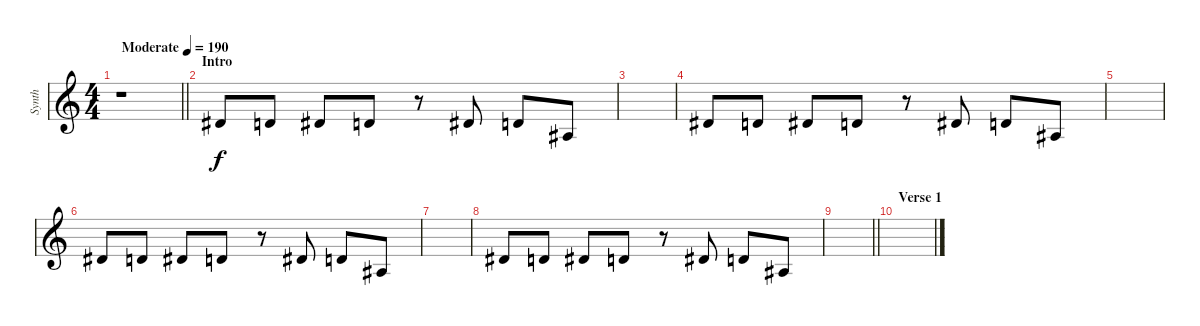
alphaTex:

\track ("Synth" "Synth") {instrument lead2sawtooth}
\staff {score}
\tuning (E4 B3 G3 D3 A2 D2) {hide}
\ts (4 4)
\tempo (190 "Moderate")
\clef g2
\barLineRight lightlight
\ks c
r.1{dy f instrument lead2sawtooth} |
\section ("" "Intro")
4.2.8 3.2.8 4.2.8 3.2.8 r.8 4.2.8 3.2.8 3.3.8 |
|
4.2.8 3.2.8 4.2.8 3.2.8 r.8 4.2.8 3.2.8 3.3.8 |
|
4.2.8 3.2.8 4.2.8 3.2.8 r.8 4.2.8 3.2.8 3.3.8 |
|
4.2.8 3.2.8 4.2.8 3.2.8 r.8 4.2.8 3.2.8 3.3.8 |
\barLineRight lightlight
|
\section ("" "Verse 1")
